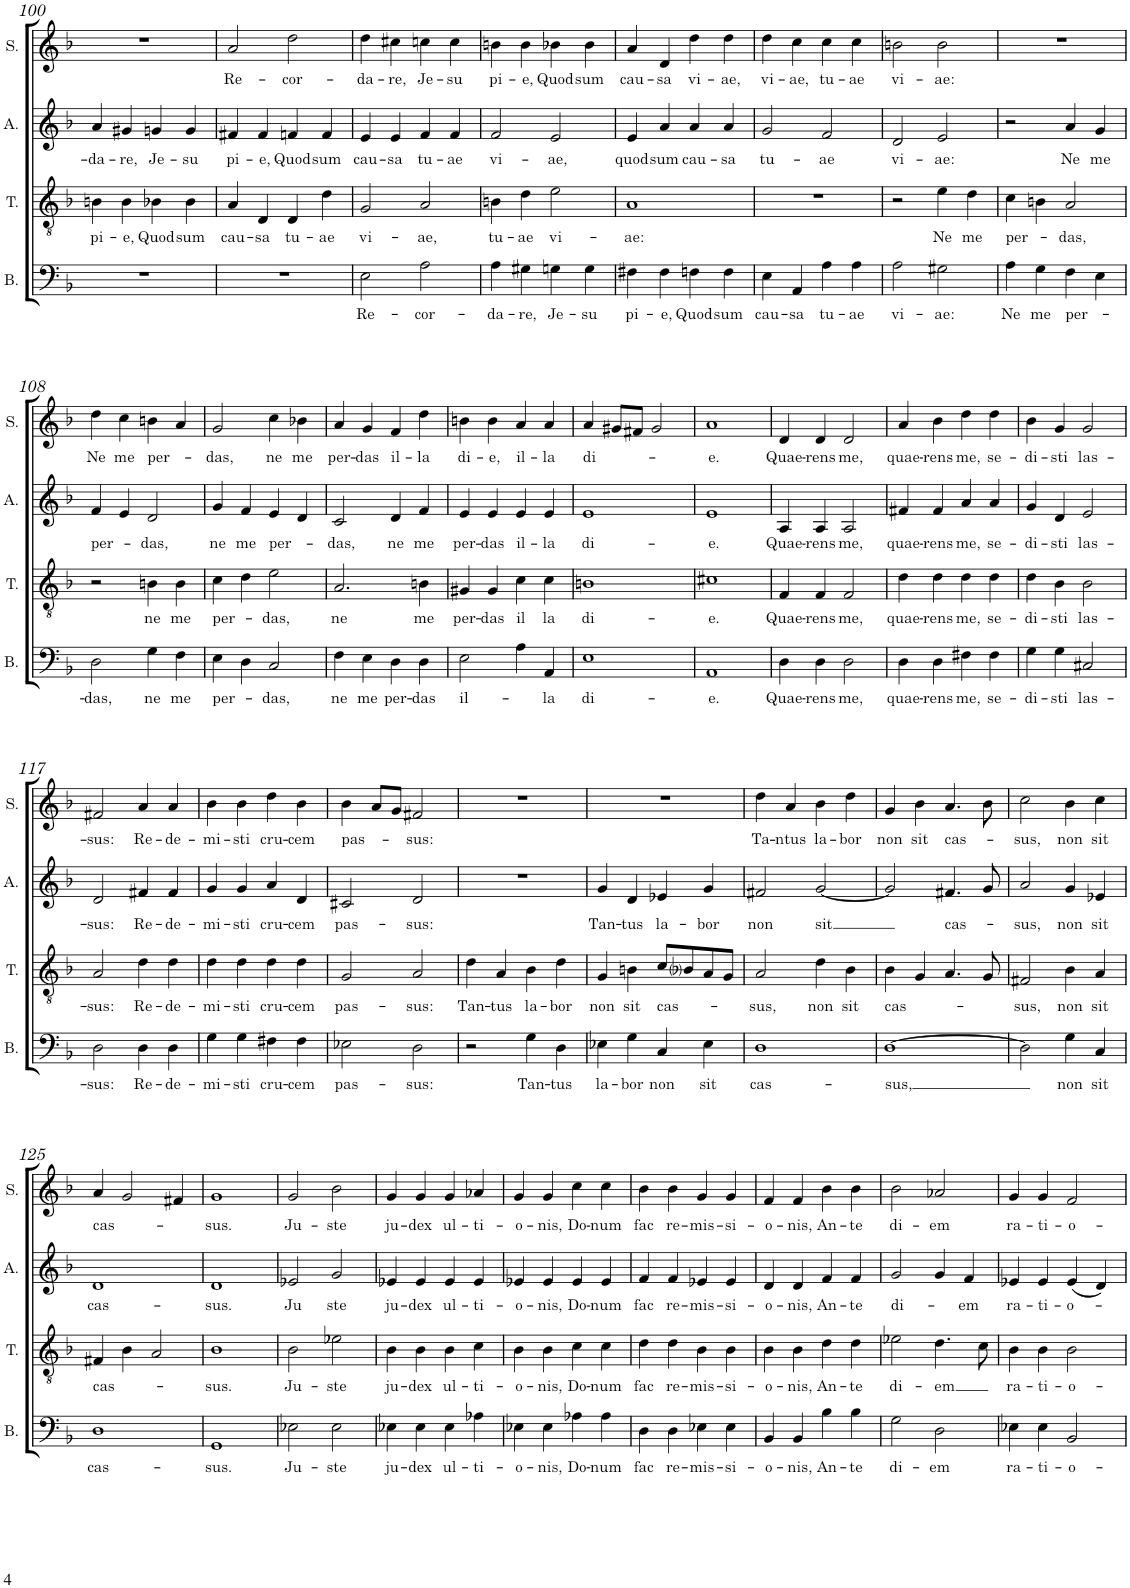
**kern	**text	**kern	**text	**kern	**text	**kern	**text
*part4	*part4	*part3	*part3	*part2	*part2	*part1	*part1
*staff4	*staff4	*staff3	*staff3	*staff2	*staff2	*staff1	*staff1
*I"Bass	*	*I"Tenor	*	*I"Alt	*	*I"Sopran	*
*I'B.	*	*I'T.	*	*I'A.	*	*I'S.	*
!!LO:PB:g=z
*clefF4	*	*clefGv2	*	*clefG2	*	*clefG2	*
*k[b-]	*	*k[b-]	*	*k[b-]	*	*k[b-]	*
*M2/2	*	*M2/2	*	*M2/2	*	*M2/2	*
*met(c|)	*	*met(c|)	*	*met(c|)	*	*met(c|)	*
=100	=100	=100	=100	=100	=100	=100	=100
!	!	!	!LO:LY:b	!	!LO:LY:b	!	!
1r	.	4Bn\	pi-	4a/	-da-	1r	.
!	!	!	!LO:LY:b	!	!LO:LY:b	!	!
.	.	4B\	-e,	4g#X/	-re,	.	.
!	!	!	!LO:LY:b	!	!LO:LY:b	!	!
.	.	4B-X\	Quod	4gn/	Je-	.	.
!	!	!	!LO:LY:b	!	!LO:LY:b	!	!
.	.	4B-\	sum	4g/	-su	.	.
=101	=101	=101	=101	=101	=101	=101	=101
!	!	!	!LO:LY:b	!	!LO:LY:b	!	!LO:LY:b
1r	.	4A/	cau-	4f#X/	pi-	2a/	-Re-
!	!	!	!LO:LY:b	!	!LO:LY:b	!	!
.	.	4D/	-sa	4f#/	-e,	.	.
!	!	!	!LO:LY:b	!	!LO:LY:b	!	!LO:LY:b
.	.	4D/	tu-	4fn/	Quod	2dd\	-cor-
!	!	!	!LO:LY:b	!	!LO:LY:b	!	!
.	.	4d\	-ae	4f/	sum	.	.
=102	=102	=102	=102	=102	=102	=102	=102
!	!LO:LY:b	!	!LO:LY:b	!	!LO:LY:b	!	!LO:LY:b
2E\	Re-	2G/	vi-	4e/	cau-	4dd\	-da-
!	!	!	!	!	!LO:LY:b	!	!LO:LY:b
.	.	.	.	4e/	-sa	4cc#X\	-re,
!	!LO:LY:b	!	!LO:LY:b	!	!LO:LY:b	!	!LO:LY:b
2A\	-cor-	2A/	-ae,	4f/	tu-	4ccn\	Je-
!	!	!	!	!	!LO:LY:b	!	!LO:LY:b
.	.	.	.	4f/	-ae	4cc\	-su
=103	=103	=103	=103	=103	=103	=103	=103
!	!LO:LY:b	!	!LO:LY:b	!	!LO:LY:b	!	!LO:LY:b
4A\	-da-	4Bn\	tu-	2f/	vi-	4bn\	pi-
!	!LO:LY:b	!	!LO:LY:b	!	!	!	!LO:LY:b
4G#X\	-re,	4d\	-ae	.	.	4b\	-e,
!	!LO:LY:b	!	!LO:LY:b	!	!LO:LY:b	!	!LO:LY:b
4Gn\	Je-	2e\	vi-	2e/	-ae,	4b-X\	Quod
!	!LO:LY:b	!	!	!	!	!	!LO:LY:b
4G\	-su	.	.	.	.	4b-\	sum
=104	=104	=104	=104	=104	=104	=104	=104
!	!LO:LY:b	!	!LO:LY:b	!	!LO:LY:b	!	!LO:LY:b
4F#X\	pi-	1A	-ae:	4e/	quod	4a/	cau-
!	!LO:LY:b	!	!	!	!LO:LY:b	!	!LO:LY:b
4F#\	-e,	.	.	4a/	sum	4d/	-sa
!	!LO:LY:b	!	!	!	!LO:LY:b	!	!LO:LY:b
4Fn\	Quod	.	.	4a/	cau-	4dd\	vi-
!	!LO:LY:b	!	!	!	!LO:LY:b	!	!LO:LY:b
4F\	sum	.	.	4a/	-sa	4dd\	-ae,
=105	=105	=105	=105	=105	=105	=105	=105
!	!LO:LY:b	!	!	!	!LO:LY:b	!	!LO:LY:b
4E\	cau-	1r	.	2g/	tu-	4dd\	vi-
!	!LO:LY:b	!	!	!	!	!	!LO:LY:b
4AA/	-sa	.	.	.	.	4cc\	-ae,
!	!LO:LY:b	!	!	!	!LO:LY:b	!	!LO:LY:b
4A\	tu-	.	.	2f/	-ae	4cc\	tu-
!	!LO:LY:b	!	!	!	!	!	!LO:LY:b
4A\	-ae	.	.	.	.	4cc\	-ae
=106	=106	=106	=106	=106	=106	=106	=106
!	!LO:LY:b	!	!	!	!LO:LY:b	!	!LO:LY:b
2A\	vi-	2r	.	2d/	vi-	2bn\	vi-
!	!LO:LY:b	!	!LO:LY:b	!	!LO:LY:b	!	!LO:LY:b
2G#X\	-ae:	4e\	Ne	2e/	-ae:	2b\	-ae:
!	!	!	!LO:LY:b	!	!	!	!
.	.	4d\	me	.	.	.	.
=107	=107	=107	=107	=107	=107	=107	=107
!	!LO:LY:b	!	!LO:LY:b	!	!	!	!
4A\	Ne	4c\	per-	2r	.	1r	.
!	!LO:LY:b	!	!	!	!	!	!
4G\	me	4Bn\	.	.	.	.	.
!	!LO:LY:b	!	!LO:LY:b	!	!LO:LY:b	!	!
4F\	per-	2A/	-das,	4a/	Ne	.	.
!	!	!	!	!	!LO:LY:b	!	!
4E\	.	.	.	4g/	me	.	.
!!LO:LB:g=z
=108	=108	=108	=108	=108	=108	=108	=108
!	!LO:LY:b	!	!	!	!LO:LY:b	!	!LO:LY:b
2D\	-das,	2r	.	4f/	per-	4dd\	Ne
!	!	!	!	!	!	!	!LO:LY:b
.	.	.	.	4e/	.	4cc\	me
!	!LO:LY:b	!	!LO:LY:b	!	!LO:LY:b	!	!LO:LY:b
4G\	ne	4Bn\	ne	2d/	-das,	4bn\	per-
!	!LO:LY:b	!	!LO:LY:b	!	!	!	!
4F\	me	4B\	me	.	.	4a/	.
=109	=109	=109	=109	=109	=109	=109	=109
!	!LO:LY:b	!	!LO:LY:b	!	!LO:LY:b	!	!LO:LY:b
4E\	per-	4c\	per-	4g/	ne	2g/	-das,
!	!	!	!	!	!LO:LY:b	!	!
4D\	.	4d\	.	4f/	me	.	.
!	!LO:LY:b	!	!LO:LY:b	!	!LO:LY:b	!	!LO:LY:b
2C/	-das,	2e\	-das,	4e/	per-	4cc\	ne
!	!	!	!	!	!	!	!LO:LY:b
.	.	.	.	4d/	.	4b-X\	me
=110	=110	=110	=110	=110	=110	=110	=110
!	!LO:LY:b	!	!LO:LY:b	!	!LO:LY:b	!	!LO:LY:b
4F\	ne	2.A/	ne	2c/	-das,	4a/	per-
!	!LO:LY:b	!	!	!	!	!	!LO:LY:b
4E\	me	.	.	.	.	4g/	-das
!	!LO:LY:b	!	!	!	!LO:LY:b	!	!LO:LY:b
4D\	per-	.	.	4d/	ne	4f/	il-
!	!LO:LY:b	!	!LO:LY:b	!	!LO:LY:b	!	!LO:LY:b
4D\	-das	4Bn\	me	4f/	me	4dd\	-la
=111	=111	=111	=111	=111	=111	=111	=111
!	!LO:LY:b	!	!LO:LY:b	!	!LO:LY:b	!	!LO:LY:b
2E\	il-	4G#X/	per-	4e/	per-	4bn\	di-
!	!	!	!LO:LY:b	!	!LO:LY:b	!	!LO:LY:b
.	.	4G#/	-das	4e/	-das	4b\	-e,
!	!	!	!LO:LY:b	!	!LO:LY:b	!	!LO:LY:b
4A\	.	4c\	il	4e/	il-	4a/	il-
!	!LO:LY:b	!	!LO:LY:b	!	!LO:LY:b	!	!LO:LY:b
4AA/	-la	4c\	la	4e/	-la	4a/	-la
=112	=112	=112	=112	=112	=112	=112	=112
!	!LO:LY:b	!	!LO:LY:b	!	!LO:LY:b	!	!LO:LY:b
1E	di-	1Bn	di-	1e	di-	4a/	di-
.	.	.	.	.	.	8g#X/L	.
.	.	.	.	.	.	8f#X/J	.
.	.	.	.	.	.	2g#/	.
=113	=113	=113	=113	=113	=113	=113	=113
!	!LO:LY:b	!	!LO:LY:b	!	!LO:LY:b	!	!LO:LY:b
1AA	-e.	1c#X	-e.	1e	-e.	1a	e.
=114	=114	=114	=114	=114	=114	=114	=114
!	!LO:LY:b	!	!LO:LY:b	!	!LO:LY:b	!	!LO:LY:b
4D\	Quae-	4F/	Quae-	4A/	Quae-	4d/	Quae-
!	!LO:LY:b	!	!LO:LY:b	!	!LO:LY:b	!	!LO:LY:b
4D\	-rens	4F/	-rens	4A/	-rens	4d/	-rens
!	!LO:LY:b	!	!LO:LY:b	!	!LO:LY:b	!	!LO:LY:b
2D\	me,	2F/	me,	2A/	me,	2d/	me,
=115	=115	=115	=115	=115	=115	=115	=115
!	!LO:LY:b	!	!LO:LY:b	!	!LO:LY:b	!	!LO:LY:b
4D\	quae-	4d\	quae-	4f#X/	quae-	4a/	quae-
!	!LO:LY:b	!	!LO:LY:b	!	!LO:LY:b	!	!LO:LY:b
4D\	-rens	4d\	-rens	4f#/	-rens	4b-\	-rens
!	!LO:LY:b	!	!LO:LY:b	!	!LO:LY:b	!	!LO:LY:b
4F#X\	me,	4d\	me,	4a/	me,	4dd\	me,
!	!LO:LY:b	!	!LO:LY:b	!	!LO:LY:b	!	!LO:LY:b
4F#\	se-	4d\	se-	4a/	se-	4dd\	se-
=116	=116	=116	=116	=116	=116	=116	=116
!	!LO:LY:b	!	!LO:LY:b	!	!LO:LY:b	!	!LO:LY:b
4G\	-di-	4d\	-di-	4g/	-di-	4b-\	-di-
!	!LO:LY:b	!	!LO:LY:b	!	!LO:LY:b	!	!LO:LY:b
4G\	-sti	4B-\	-sti	4d/	-sti	4g/	-sti
!	!LO:LY:b	!	!LO:LY:b	!	!LO:LY:b	!	!LO:LY:b
2C#X/	las-	2B-\	las-	2e/	las-	2g/	las-
!!LO:LB:g=z
=117	=117	=117	=117	=117	=117	=117	=117
!	!LO:LY:b	!	!LO:LY:b	!	!LO:LY:b	!	!LO:LY:b
2D\	-sus:	2A/	-sus:	2d/	-sus:	2f#X/	-sus:
!	!LO:LY:b	!	!LO:LY:b	!	!LO:LY:b	!	!LO:LY:b
4D\	Re-	4d\	Re-	4f#X/	Re-	4a/	Re-
!	!LO:LY:b	!	!LO:LY:b	!	!LO:LY:b	!	!LO:LY:b
4D\	-de-	4d\	-de-	4f#/	-de-	4a/	-de-
=118	=118	=118	=118	=118	=118	=118	=118
!	!LO:LY:b	!	!LO:LY:b	!	!LO:LY:b	!	!LO:LY:b
4G\	-mi-	4d\	-mi-	4g/	-mi-	4b-\	-mi-
!	!LO:LY:b	!	!LO:LY:b	!	!LO:LY:b	!	!LO:LY:b
4G\	-sti	4d\	-sti	4g/	-sti	4b-\	-sti
!	!LO:LY:b	!	!LO:LY:b	!	!LO:LY:b	!	!LO:LY:b
4F#X\	cru-	4d\	cru-	4a/	cru-	4dd\	cru-
!	!LO:LY:b	!	!LO:LY:b	!	!LO:LY:b	!	!LO:LY:b
4F#\	-cem	4d\	-cem	4d/	-cem	4b-\	-cem
=119	=119	=119	=119	=119	=119	=119	=119
!	!LO:LY:b	!	!LO:LY:b	!	!LO:LY:b	!	!LO:LY:b
2E-X\	pas-	2G/	pas-	2c#X/	pas-	4b-\	pas-
.	.	.	.	.	.	8a/L	.
.	.	.	.	.	.	8g/J	.
!	!LO:LY:b	!	!LO:LY:b	!	!LO:LY:b	!	!LO:LY:b
2D\	-sus:	2A/	-sus:	2d/	-sus:	2f#X/	-sus:
=120	=120	=120	=120	=120	=120	=120	=120
!	!	!	!LO:LY:b	!	!	!	!
2r	.	4d\	Tan-	1r	.	1r	.
!	!	!	!LO:LY:b	!	!	!	!
.	.	4A/	-tus	.	.	.	.
!	!LO:LY:b	!	!LO:LY:b	!	!	!	!
4G\	Tan-	4B-\	la-	.	.	.	.
!	!LO:LY:b	!	!LO:LY:b	!	!	!	!
4D\	-tus	4d\	-bor	.	.	.	.
=121	=121	=121	=121	=121	=121	=121	=121
!	!LO:LY:b	!	!LO:LY:b	!	!LO:LY:b	!	!
4E-X\	la-	4G/	non	4g/	Tan-	1r	.
!	!LO:LY:b	!	!LO:LY:b	!	!LO:LY:b	!	!
4G\	-bor	4Bn\	sit	4d/	-tus	.	.
!	!LO:LY:b	!	!LO:LY:b	!	!LO:LY:b	!	!
4C/	non	8c/L	cas-	4e-X/	la-	.	.
.	.	8B-i/	.	.	.	.	.
!	!LO:LY:b	!	!	!	!LO:LY:b	!	!
4E-\	sit	8A/	.	4g/	-bor	.	.
.	.	8G/J	.	.	.	.	.
=122	=122	=122	=122	=122	=122	=122	=122
!	!LO:LY:b	!	!LO:LY:b	!	!LO:LY:b	!	!LO:LY:b
1D	cas-	2A/	-sus,	2f#X/	non	4dd\	Ta-
!	!	!	!	!	!	!	!LO:LY:b
.	.	.	.	.	.	4a/	-ntus
!	!	!	!LO:LY:b	!	!LO:LY:b	!	!LO:LY:b
.	.	4d\	non	[2g/	sit	4b-\	la-
!	!	!	!LO:LY:b	!	!	!	!LO:LY:b
.	.	4B-\	sit	.	.	4dd\	-bor
=123	=123	=123	=123	=123	=123	=123	=123
!	!LO:LY:b	!	!LO:LY:b	!	!	!	!LO:LY:b
[1D	-sus,	4B-\	cas-	2g/]	.	4g/	non
!	!	!	!	!	!	!	!LO:LY:b
.	.	4G/	.	.	.	4b-\	sit
!	!	!	!	!	!LO:LY:b	!	!LO:LY:b
.	.	4.A/	.	4.f#X/	cas-	4.a/	cas-
.	.	8G/	.	8g/	.	8b-\	.
=124	=124	=124	=124	=124	=124	=124	=124
!	!	!	!LO:LY:b	!	!LO:LY:b	!	!LO:LY:b
2D\]	.	2F#X/	-sus,	2a/	-sus,	2cc\	-sus,
!	!LO:LY:b	!	!LO:LY:b	!	!LO:LY:b	!	!LO:LY:b
4G\	non	4B-\	non	4g/	non	4b-\	non
!	!LO:LY:b	!	!LO:LY:b	!	!LO:LY:b	!	!LO:LY:b
4C/	sit	4A/	sit	4e-X/	sit	4cc\	sit
!!LO:LB:g=z
=125	=125	=125	=125	=125	=125	=125	=125
!	!LO:LY:b	!	!LO:LY:b	!	!LO:LY:b	!	!LO:LY:b
1D	cas-	4F#X/	cas-	1d	cas-	4a/	cas-
.	.	4B-\	.	.	.	2g/	.
.	.	2A/	.	.	.	.	.
.	.	.	.	.	.	4f#X/	.
=126	=126	=126	=126	=126	=126	=126	=126
!	!LO:LY:b	!	!LO:LY:b	!	!LO:LY:b	!	!LO:LY:b
1GG	sus.	1B-	-sus.	1d	sus.	1g	-sus.
=127	=127	=127	=127	=127	=127	=127	=127
!	!LO:LY:b	!	!LO:LY:b	!	!LO:LY:b	!	!LO:LY:b
2E-X\	Ju-	2B-\	Ju-	2e-X/	Ju	2g/	-Ju-
!	!LO:LY:b	!	!LO:LY:b	!	!LO:LY:b	!	!LO:LY:b
2E-\	-ste	2e-X\	-ste	2g/	ste	2b-\	-ste
=128	=128	=128	=128	=128	=128	=128	=128
!	!LO:LY:b	!	!LO:LY:b	!	!LO:LY:b	!	!LO:LY:b
4E-X\	ju-	4B-\	ju-	4e-X/	ju-	4g/	ju-
!	!LO:LY:b	!	!LO:LY:b	!	!LO:LY:b	!	!LO:LY:b
4E-\	-dex	4B-\	-dex	4e-/	-dex	4g/	-dex
!	!LO:LY:b	!	!LO:LY:b	!	!LO:LY:b	!	!LO:LY:b
4E-\	ul-	4B-\	ul-	4e-/	ul-	4g/	ul-
!	!LO:LY:b	!	!LO:LY:b	!	!LO:LY:b	!	!LO:LY:b
4A-X\	-ti-	4c\	-ti-	4e-/	-ti-	4a-X/	-ti-
=129	=129	=129	=129	=129	=129	=129	=129
!	!LO:LY:b	!	!LO:LY:b	!	!LO:LY:b	!	!LO:LY:b
4E-X\	-o-	4B-\	-o-	4e-X/	-o-	4g/	-o-
!	!LO:LY:b	!	!LO:LY:b	!	!LO:LY:b	!	!LO:LY:b
4E-\	-nis,	4B-\	-nis,	4e-/	-nis,	4g/	-nis,
!	!LO:LY:b	!	!LO:LY:b	!	!LO:LY:b	!	!LO:LY:b
4A-X\	Do-	4c\	Do-	4e-/	Do-	4cc\	Do-
!	!LO:LY:b	!	!LO:LY:b	!	!LO:LY:b	!	!LO:LY:b
4A-\	-num	4c\	-num	4e-/	-num	4cc\	-num
=130	=130	=130	=130	=130	=130	=130	=130
!	!LO:LY:b	!	!LO:LY:b	!	!LO:LY:b	!	!LO:LY:b
4D\	fac	4d\	fac	4f/	fac	4b-\	fac
!	!LO:LY:b	!	!LO:LY:b	!	!LO:LY:b	!	!LO:LY:b
4D\	re-	4d\	re-	4f/	re-	4b-\	re-
!	!LO:LY:b	!	!LO:LY:b	!	!LO:LY:b	!	!LO:LY:b
4E-X\	-mis-	4B-\	-mis-	4e-X/	-mis-	4g/	-mis-
!	!LO:LY:b	!	!LO:LY:b	!	!LO:LY:b	!	!LO:LY:b
4E-\	-si-	4B-\	-si-	4e-/	-si-	4g/	-si-
=131	=131	=131	=131	=131	=131	=131	=131
!	!LO:LY:b	!	!LO:LY:b	!	!LO:LY:b	!	!LO:LY:b
4BB-/	-o-	4B-\	-o-	4d/	-o-	4f/	-o-
!	!LO:LY:b	!	!LO:LY:b	!	!LO:LY:b	!	!LO:LY:b
4BB-/	-nis,	4B-\	-nis,	4d/	-nis,	4f/	-nis,
!	!LO:LY:b	!	!LO:LY:b	!	!LO:LY:b	!	!LO:LY:b
4B-\	An-	4d\	An-	4f/	An-	4b-\	An-
!	!LO:LY:b	!	!LO:LY:b	!	!LO:LY:b	!	!LO:LY:b
4B-\	-te	4d\	-te	4f/	-te	4b-\	-te
=132	=132	=132	=132	=132	=132	=132	=132
!	!LO:LY:b	!	!LO:LY:b	!	!LO:LY:b	!	!LO:LY:b
2G\	di-	2e-X\	di-	2g/	di-	2b-\	di-
!	!LO:LY:b	!	!LO:LY:b	!	!	!	!LO:LY:b
2D\	-em	4.d\	-em	4g/	.	2a-X/	-em
!	!	!	!	!	!LO:LY:b	!	!
.	.	.	.	4f/	-em	.	.
.	.	8c\	.	.	.	.	.
=133	=133	=133	=133	=133	=133	=133	=133
!	!LO:LY:b	!	!LO:LY:b	!	!LO:LY:b	!	!LO:LY:b
4E-X\	ra-	4B-\	ra-	4e-X/	ra-	4g/	ra-
!	!LO:LY:b	!	!LO:LY:b	!	!LO:LY:b	!	!LO:LY:b
4E-\	-ti-	4B-\	-ti-	4e-/	-ti-	4g/	-ti-
!	!LO:LY:b	!	!LO:LY:b	!	!LO:LY:b	!	!LO:LY:b
2BB-/	-o-	2B-\	-o-	(4e-/	-o-	2f/	-o-
.	.	.	.	4d/)	.	.	.
=	=	=	=	=	=	=	=
*-	*-	*-	*-	*-	*-	*-	*-
